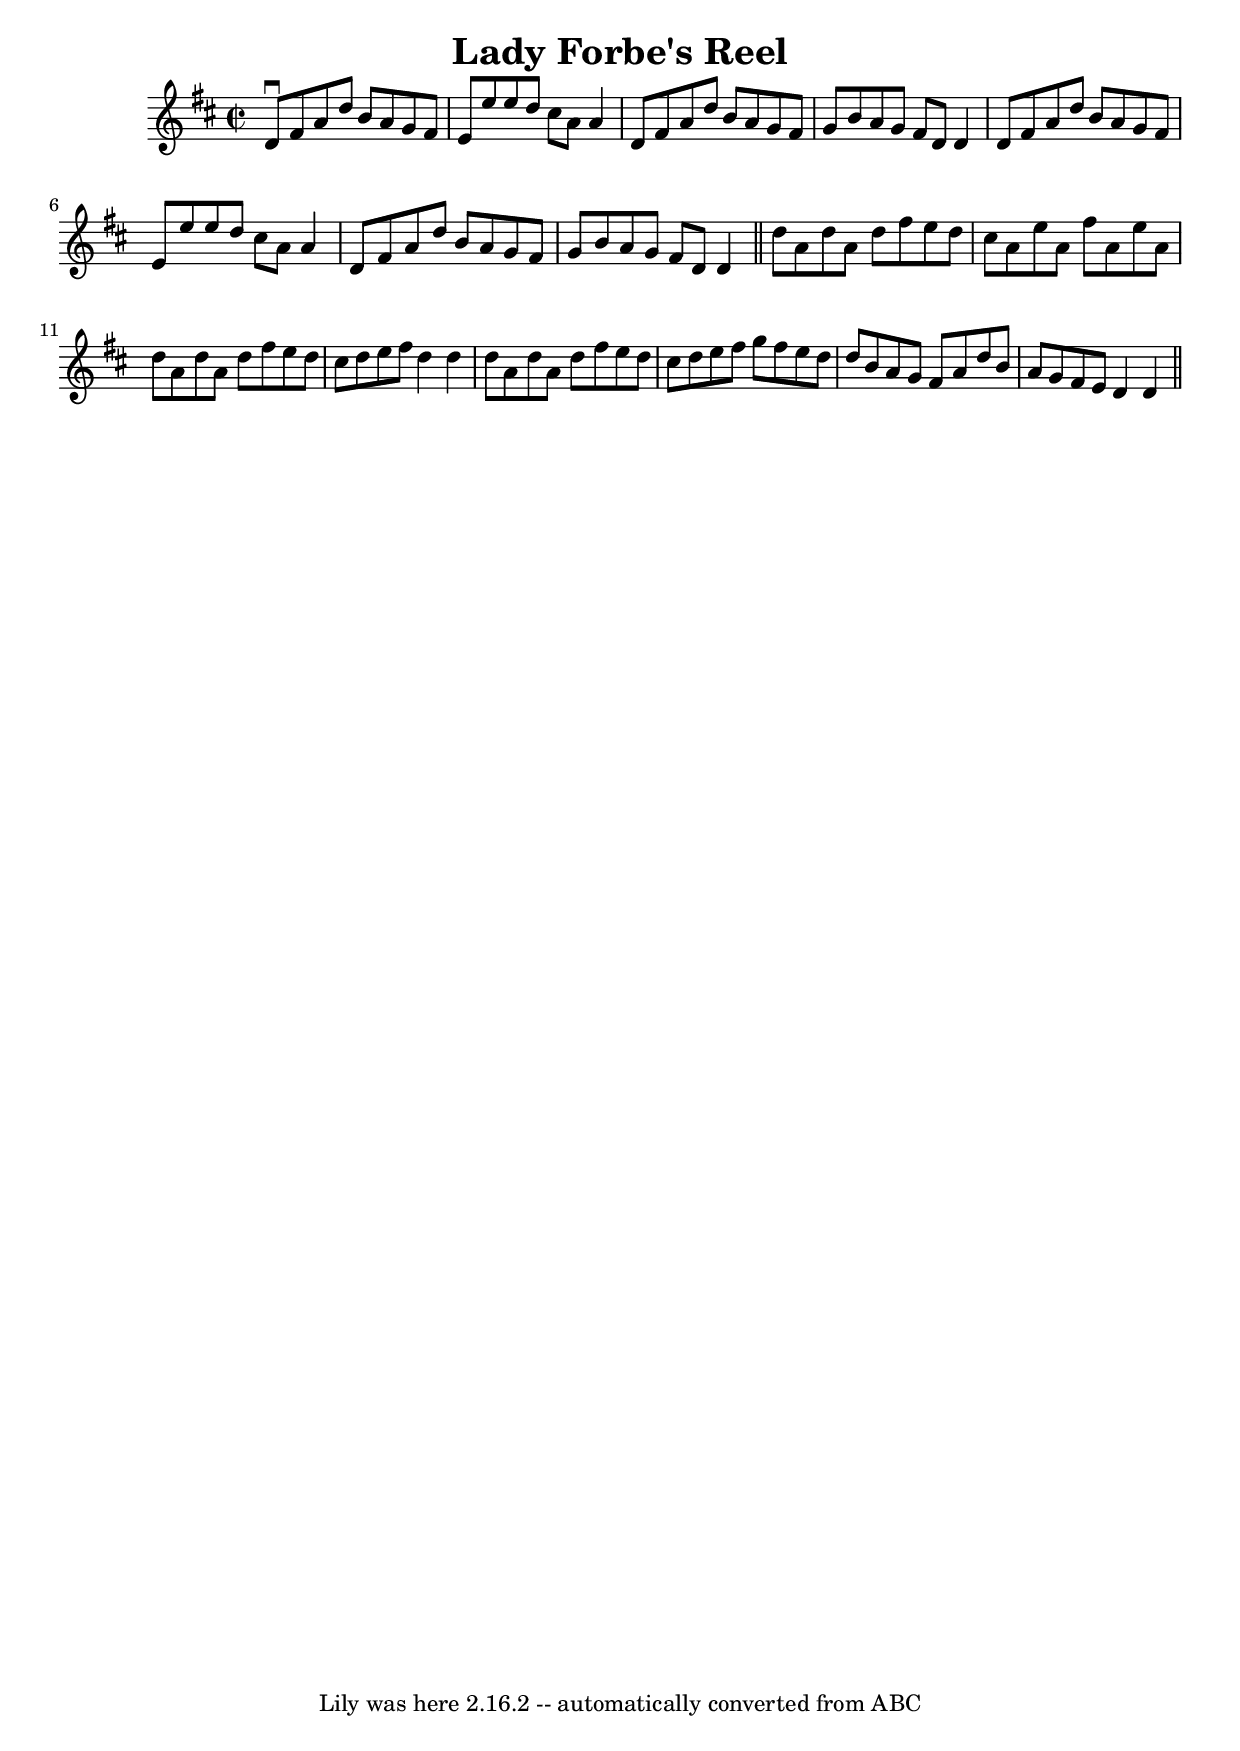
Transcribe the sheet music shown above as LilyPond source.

\version "2.16.2"
\include "Mammoth.ily"
\header {
  %% book = "Ryan's Mammoth Collection"
  crossRefNumber = "1"
  footnotes = ""
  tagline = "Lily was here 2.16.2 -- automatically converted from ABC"
  title = "Lady Forbe's Reel"

}
voicedefault =  {


  \override Staff.TimeSignature #'style = #'C
  \time 2/2 
  \key d \major d'8^\downbow fis'8 a'8 d''8 b'8 a'8   
  g'8 fis'8  |
  e'8 e''8 e''8 d''8 cis''8 a'8 a'4  
  |
  d'8 fis'8 a'8 d''8 b'8 a'8 g'8 fis'8  |
  
  g'8 b'8 a'8 g'8 fis'8 d'8 d'4  |
  d'8 fis'8    
  a'8 d''8 b'8 a'8 g'8 fis'8  |
  e'8 e''8 e''8    
  d''8 cis''8 a'8 a'4  |
  d'8 fis'8 a'8 d''8 b'8    
  a'8 g'8 fis'8  |
  g'8 b'8 a'8 g'8 fis'8 d'8 d'4 
  \bar "||" d''8 a'8 d''8 a'8 d''8 fis''8 e''8 d''8  
  |
  cis''8 a'8 e''8 a'8 fis''8 a'8 e''8 a'8  
  |
  d''8 a'8 d''8 a'8 d''8 fis''8 e''8 d''8  
  |
  cis''8 d''8 e''8 fis''8 d''4 d''4  |
  d''8  
  a'8 d''8 a'8 d''8 fis''8 e''8 d''8  |
  cis''8    
  d''8 e''8 fis''8 g''8 fis''8 e''8 d''8  |
  d''8    
  b'8 a'8 g'8 fis'8 a'8 d''8 b'8  |
  a'8 g'8    
  fis'8 e'8 d'4 d'4  \bar "||"   

}

\score{
  <<

    \context Staff="default"
    {
      \voicedefault 
      
    }

  >>
  \layout {
    
  }
  \midi {
  }

}
